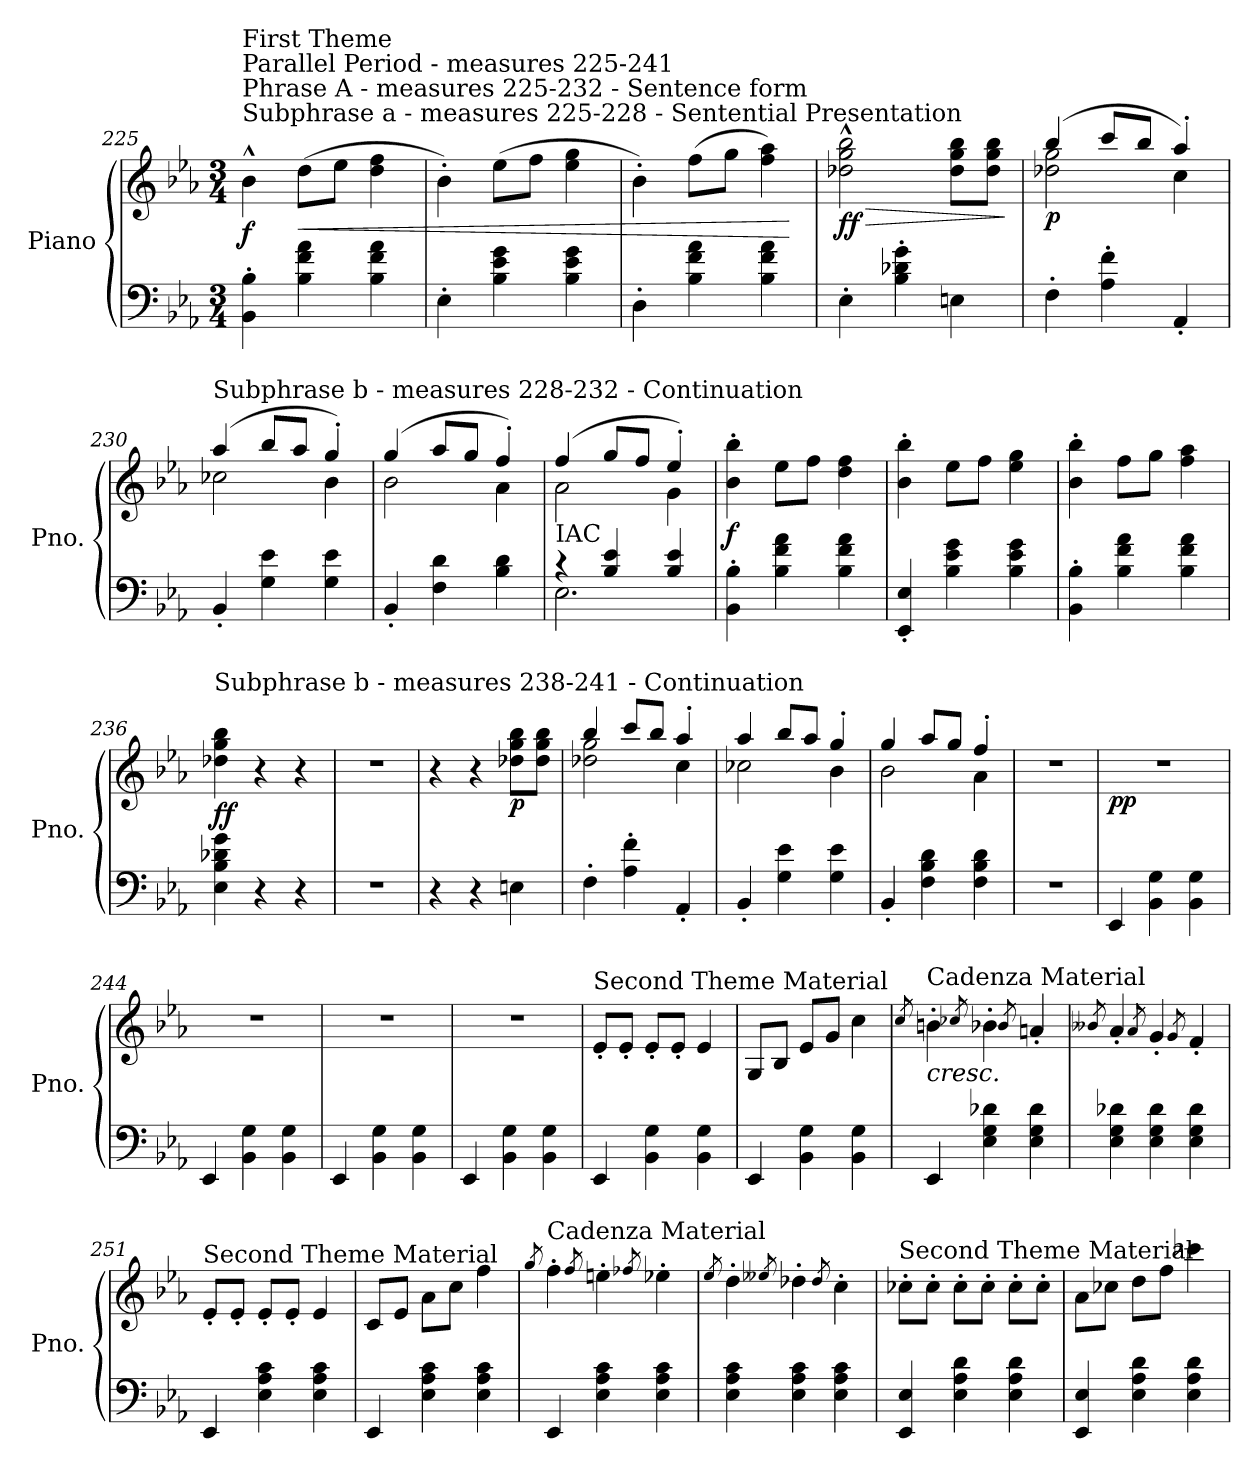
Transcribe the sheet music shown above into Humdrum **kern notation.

**kern	**kern	**dynam
*part1	*part1	*part1
*staff2	*staff1	*staff1/2
*I"Piano	*	*
*I'Pno.	*	*
!!LO:LB:g=z
*clefF4	*clefG2	*
*k[b-e-a-]	*k[b-e-a-]	*
*M3/4	*M3/4	*
=225	=225	=225
!	!LO:TX:a:t=Subphrase a - measures 225-228 - Sentential Presentation	!
!	!LO:TX:a:t=Phrase A - measures 225-232 - Sentence form	!
!	!LO:TX:a:t=Parallel Period - measures 225-241	!
!	!LO:TX:a:t=First Theme	!
!	!	!LO:DY:b
4BB-\' 4B-\'	4b-^^\	f
!	!	!LO:HP:b
4B-\ 4f\ 4a-\	(>8dd\L	<
.	8ee-\J	.
4B-\ 4f\ 4a-\	4dd\ 4ff\	.
=226	=226	=226
4E-'\	4b-'\)	.
4B-\ 4e-\ 4g\	(>8ee-\L	.
.	8ff\J	.
4B-\ 4e-\ 4g\	4ee-\ 4gg\	.
=227	=227	=227
4D'\	4b-'\)	.
4B-\ 4f\ 4a-\	(>8ff\L	.
.	8gg\J	.
4B-\ 4f\ 4a-\	4ff\ 4aa-\)	.
.	.	[
=228	=228	=228
!	!	!LO:HP:b
!	!	!LO:DY:n=1:b
4E-'\	2dd-X\^^ 2gg\^^ 2bb-\^^	> ff
4B-\' 4d-X\' 4g\'	.	.
4En\	8dd-\ 8gg\ 8bb-\L	.
.	8dd-\ 8gg\ 8bb-\J	.
.	.	]
=229	=229	=229
*	*^	*
!	!	!	!LO:DY:b
4F'\	(>4bb-/	2dd-X\ 2gg\	p
4A-\' 4f\'	8ccc/L	.	.
.	8bb-/J	.	.
4AA-'/	4aa-'/)	4cc\	.
=230	=230	=230	=230
!	!LO:TX:a:t=Subphrase b - measures 228-232 - Continuation	!	!
4BB-'/	(>4aa-/	2cc-X\	.
4G\ 4e-\	8bb-/L	.	.
.	8aa-/J	.	.
4G\ 4e-\	4gg'/)	4b-\	.
=231	=231	=231	=231
4BB-'/	(>4gg/	2b-\	.
4F\ 4d\	8aa-/L	.	.
.	8gg/J	.	.
4B-\ 4d\	4ff'/)	4a-\	.
=232	=232	=232	=232
*^	*	*	*
!	!	!LO:TX:b:t=IAC	!	!
4r	2.E-\	(>4ff/	2a-\	.
4B-/ 4e-/	.	8gg/L	.	.
.	.	8ff/J	.	.
4B-/ 4e-/	.	4ee-'/)	4g\	.
*v	*v	*	*	*
=233	=233	=233	=233
!	!LO:TX:a:t=Subphrase a - measures 233-236 - Sentential Presentation	!	!
!	!	!	!LO:DY:b
*	*v	*v	*
4BB-\' 4B-\'	4b-\' 4bb-\'	f
4B-\ 4f\ 4a-\	8ee-\L	.
.	8ff\J	.
4B-\ 4f\ 4a-\	4dd\ 4ff\	.
!!LO:PB:g=z
=234	=234	=234
4EE-/' 4E-/'	4b-\' 4bb-\'	.
4B-\ 4e-\ 4g\	8ee-\L	.
.	8ff\J	.
4B-\ 4e-\ 4g\	4ee-\ 4gg\	.
=235	=235	=235
4BB-\' 4B-\'	4b-\' 4bb-\'	.
4B-\ 4f\ 4a-\	8ff\L	.
.	8gg\J	.
4B-\ 4f\ 4a-\	4ff\ 4aa-\	.
=236	=236	=236
!	!LO:TX:a:t=Subphrase b - measures 238-241 - Continuation	!
!	!	!LO:DY:b
4E-\ 4B-\ 4d-X\ 4g\	4dd-X\ 4gg\ 4bb-\	ff
4r	4r	.
4r	4r	.
=237	=237	=237
2.r	2.r	.
=238	=238	=238
4r	4r	.
4r	4r	.
!	!	!LO:DY:b
4En\	8dd-X\ 8gg\ 8bb-\L	p
.	8dd-\ 8gg\ 8bb-\J	.
=239	=239	=239
*	*^	*
4F'\	4bb-/	2dd-X\ 2gg\	.
4A-\' 4f\'	8ccc/L	.	.
.	8bb-/J	.	.
4AA-'/	4aa-'/	4cc\	.
=240	=240	=240	=240
4BB-'/	4aa-/	2cc-X\	.
4G\ 4e-\	8bb-/L	.	.
.	8aa-/J	.	.
4G\ 4e-\	4gg'/	4b-\	.
=241	=241	=241	=241
4BB-'/	4gg/	2b-\	.
4F\ 4B-\ 4d\	8aa-/L	.	.
.	8gg/J	.	.
4F\ 4B-\ 4d\	4ff'/	4a-\	.
*	*v	*v	*
=242	=242	=242
2.r	2.r	.
=243	=243	=243
!	!	!LO:DY:b
4EE-/	2.r	pp
4BB-\ 4G\	.	.
4BB-\ 4G\	.	.
!!LO:LB:g=z
=244	=244	=244
4EE-/	2.r	.
4BB-\ 4G\	.	.
4BB-\ 4G\	.	.
=245	=245	=245
4EE-/	2.r	.
4BB-\ 4G\	.	.
4BB-\ 4G\	.	.
=246	=246	=246
4EE-/	2.r	.
4BB-\ 4G\	.	.
4BB-\ 4G\	.	.
=247	=247	=247
!	!LO:TX:a:t=Second Theme Material	!
4EE-/	8e-'/L	.
.	8e-'/J	.
4BB-\ 4G\	8e-'/L	.
.	8e-'/J	.
4BB-\ 4G\	4e-/	.
=248	=248	=248
4EE-/	8G/L	.
.	8B-/J	.
4BB-\ 4G\	8e-/L	.
.	8g/J	.
4BB-\ 4G\	4cc\	.
=249	=249	=249
.	8qcc/	.
!	!LO:TX:a:t=Cadenza Material	!
!	!LO:TX:b:i:t=cresc.	!
4EE-/	4bn'\	.
.	8qcc-X/	.
4E-\ 4G\ 4d-X\	4b-X'\	.
.	8qb-/	.
4E-\ 4G\ 4d-\	4an'/	.
=250	=250	=250
.	8qb--X/	.
4E-\ 4G\ 4d-X\	4a-'/	.
.	8qa-/	.
4E-\ 4G\ 4d-\	4g'/	.
.	8qg/	.
4E-\ 4G\ 4d-\	4f'/	.
=251	=251	=251
!	!LO:TX:a:t=Second Theme Material	!
4EE-/	8e-'/L	.
.	8e-'/J	.
4E-\ 4A-\ 4c\	8e-'/L	.
.	8e-'/J	.
4E-\ 4A-\ 4c\	4e-/	.
!!LO:LB:g=z
=252	=252	=252
4EE-/	8c/L	.
.	8e-/J	.
4E-\ 4A-\ 4c\	8a-\L	.
.	8cc\J	.
4E-\ 4A-\ 4c\	4ff\	.
=253	=253	=253
.	8qgg/	.
!	!LO:TX:a:t=Cadenza Material	!
4EE-/	4ff'\	.
.	8qff/	.
4E-\ 4A-\ 4c\	4een'\	.
.	8qff-X/	.
4E-\ 4A-\ 4c\	4ee-X'\	.
=254	=254	=254
.	8qee-/	.
4E-\ 4A-\ 4c\	4dd'\	.
.	8qee--X/	.
4E-\ 4A-\ 4c\	4dd-X'\	.
.	8qdd-/	.
4E-\ 4A-\ 4c\	4cc'\	.
=255	=255	=255
!	!LO:TX:a:t=Second Theme Material	!
4EE-/ 4E-/	8cc-X'\L	.
.	8cc-'\J	.
4E-\ 4A-\ 4d\	8cc-'\L	.
.	8cc-'\J	.
4E-\ 4A-\ 4d\	8cc-'\L	.
.	8cc-'\J	.
=256	=256	=256
4EE-/ 4E-/	8a-\L	.
.	8cc-X\J	.
4E-\ 4A-\ 4d\	8dd\L	.
.	8ff\J	.
4E-\ 4A-\ 4d\	4ccc-X\	.
=	=	=
*-	*-	*-
